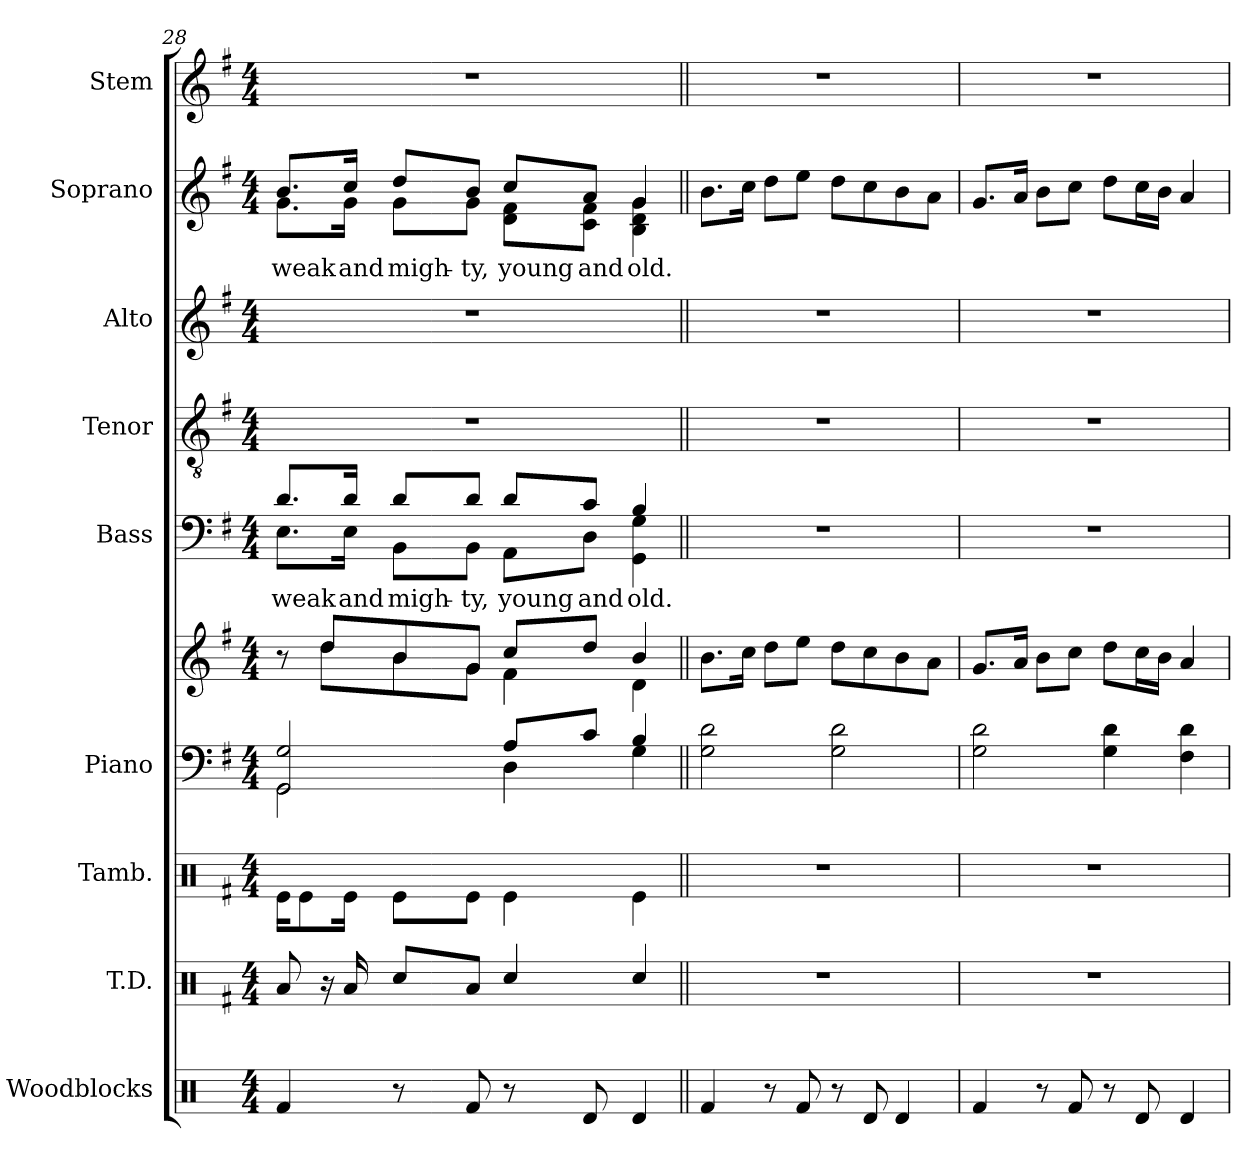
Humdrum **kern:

**kern	**kern	**kern	**kern	**kern	**kern	**text	**kern	**kern	**kern	**text	**kern
*part9	*part8	*part7	*part6	*part6	*part5	*part5	*part4	*part3	*part2	*part2	*part1
*staff10	*staff9	*staff8	*staff7	*staff6	*staff5	*staff5	*staff4	*staff3	*staff2	*staff2	*staff1
*I"Woodblocks	*I"T.D.	*I"Tamb.	*I"Piano	*	*I"Bass	*	*I"Tenor	*I"Alto	*I"Soprano	*	*I"Stem
*I'Wd. Bl.	*I'T.D.	*I'Tamb.	*I'Pno	*	*I'B	*	*I'T.	*I'A.	*I'S	*	*
*clefX	*clefX	*clefX	*clefF4	*clefG2	*clefF4	*	*clefGv2	*clefG2	*clefG2	*	*clefG2
*k[]	*k[f#]	*k[f#]	*k[f#]	*k[f#]	*k[f#]	*	*k[f#]	*k[f#]	*k[f#]	*	*k[f#]
*M4/4	*M4/4	*M4/4	*M4/4	*M4/4	*M4/4	*	*M4/4	*M4/4	*M4/4	*	*M4/4
=28	=28	=28	=28	=28	=28	=28	=28	=28	=28	=28	=28
*	*	*	*^	*^	*^	*	*	*	*^	*	*
4Rf/	8Ra/	16Re\KL	2GG/ 2G/	2GG\	8r	8ryy	8.d/L	8.E\L	weak	1r	1r	8.b/L	8.g\L	weak	1r
.	.	8Re\	.	.	.	.	.	.	.	.	.	.	.	.	.
.	16r	.	.	.	8dd/L	8dd\L	.	.	.	.	.	.	.	.	.
.	16Ra/	16Re\Jk	.	.	.	.	16d/Jk	16E\Jk	and	.	.	16cc/Jk	16g\Jk	and	.
8r	8Rcc/L	8Re\L	.	.	8b/	8b\	8d/L	8BB\L	migh-	.	.	8dd/L	8g\L	migh-	.
8Rf/	8Ra/J	8Re\J	.	.	8g/J	8g\J	8d/J	8BB\J	-ty,	.	.	8b/J	8g\J	-ty,	.
8r	4Rcc/	4Re\	8A/L	4D\	8cc/L	4f#\	8d/L	8AA\L	young	.	.	8cc/L	8d\ 8f#\L	young	.
8Rd/	.	.	8c/J	.	8dd/J	.	8c/J	8D\J	and	.	.	8a/J	8c\ 8f#\J	and	.
4Rd/	4Rcc/	4Re\	4B/	4G\	4b/	4d\	4B/	4GG\ 4G\	old.	.	.	4gZ/	4B\ 4d\ 4g\	old.	.
!!LO:PB:g=z
=29||	=29||	=29||	=29||	=29||	=29||	=29||	=29||	=29||	=29||	=29||	=29||	=29||	=29||	=29||	=29||
!	!	!	!	!	!	!	!	!	!	!	!	!LO:TX:a:t=Intermezzo	!	!	!
!	!	!	!	!	!LO:TX:a:t=Intermezzo	!	!	!	!	!	!	!	!	!	!
*	*	*	*v	*v	*	*	*v	*v	*	*	*	*v	*v	*	*
*	*	*	*	*v	*v	*	*	*	*	*	*	*
4Rf/	1r	1r	2G\ 2d\	8.b\L	1r	.	1r	1r	8.b\L	.	1r
.	.	.	.	16cc\Jk	.	.	.	.	16cc\Jk	.	.
8r	.	.	.	8dd\L	.	.	.	.	8dd\L	.	.
8Rf/	.	.	.	8ee\J	.	.	.	.	8ee\J	.	.
8r	.	.	2G\ 2d\	8dd\L	.	.	.	.	8dd\L	.	.
8Rd/	.	.	.	8cc\	.	.	.	.	8cc\	.	.
4Rd/	.	.	.	8b\	.	.	.	.	8b\	.	.
.	.	.	.	8a\J	.	.	.	.	8a\J	.	.
=30	=30	=30	=30	=30	=30	=30	=30	=30	=30	=30	=30
4Rf/	1r	1r	2G\ 2d\	8.g/L	1r	.	1r	1r	8.g/L	.	1r
.	.	.	.	16a/Jk	.	.	.	.	16a/Jk	.	.
8r	.	.	.	8b\L	.	.	.	.	8b\L	.	.
8Rf/	.	.	.	8cc\J	.	.	.	.	8cc\J	.	.
8r	.	.	4G\ 4d\	8dd\L	.	.	.	.	8dd\L	.	.
8Rd/	.	.	.	16cc\L	.	.	.	.	16cc\L	.	.
.	.	.	.	16b\JJ	.	.	.	.	16b\JJ	.	.
4Rd/	.	.	4F#\ 4d\	4a/	.	.	.	.	4a/	.	.
=	=	=	=	=	=	=	=	=	=	=	=
*-	*-	*-	*-	*-	*-	*-	*-	*-	*-	*-	*-
